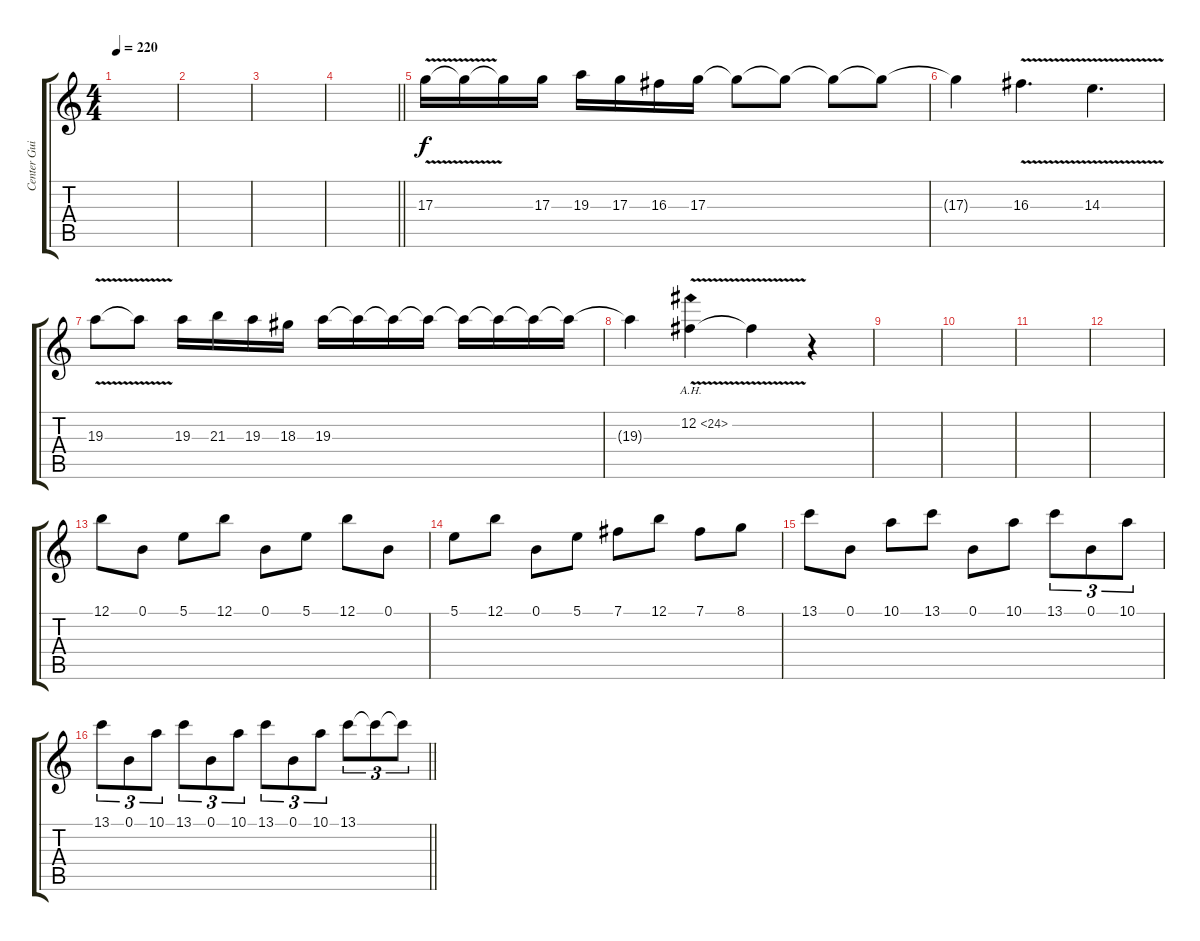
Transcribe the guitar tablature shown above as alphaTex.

\track ("Center Guitar + solo" "Center Gui") {instrument distortionguitar}
\staff {score tabs}
\tuning (B3 Gb3 D3 A2 E2 B1) {hide}
\ts (4 4)
\tempo 220
\clef g2
\ks c
|
|
|
\barLineRight lightlight
|
17.3{v}.16 17.3{t}.16 17.3{t}.16 17.3.16 19.3.16 17.3.16 16.3.16 17.3.16 17.3{t}.8 17.3{t}.8 17.3{t}.8 17.3{t}.8 |
17.3{t}.4 16.3{v}.4{d} 14.3{v}.4{d} |
19.3{v}.8 19.3{t}.8 19.3.16 21.3.16 19.3.16 18.3.16 19.3.16 19.3{t}.16 19.3{t}.16 19.3{t}.16 19.3{t}.16 19.3{t}.16 19.3{t}.16 19.3{t}.16 |
19.3{t}.4 12.2{ah 12 v}.4 12.2{t}.4 r.4 |
|
|
|
|
12.1.8 0.1.8 5.1.8 12.1.8 0.1.8 5.1.8 12.1.8 0.1.8 |
5.1.8 12.1.8 0.1.8 5.1.8 7.1.8 12.1.8 7.1.8 8.1.8 |
13.1.8 0.1.8 10.1.8 13.1.8 0.1.8 10.1.8 13.1.8{tu (3 2)} 0.1.8{tu (3 2)} 10.1.8{tu (3 2)} |
\barLineRight lightlight
13.1.8{tu (3 2)} 0.1.8{tu (3 2)} 10.1.8{tu (3 2)} 13.1.8{tu (3 2)} 0.1.8{tu (3 2)} 10.1.8{tu (3 2)} 13.1.8{tu (3 2)} 0.1.8{tu (3 2)} 10.1.8{tu (3 2)} 13.1.8{tu (3 2)} 13.1{t}.8{tu (3 2)} 13.1{t}.8{tu (3 2)}
